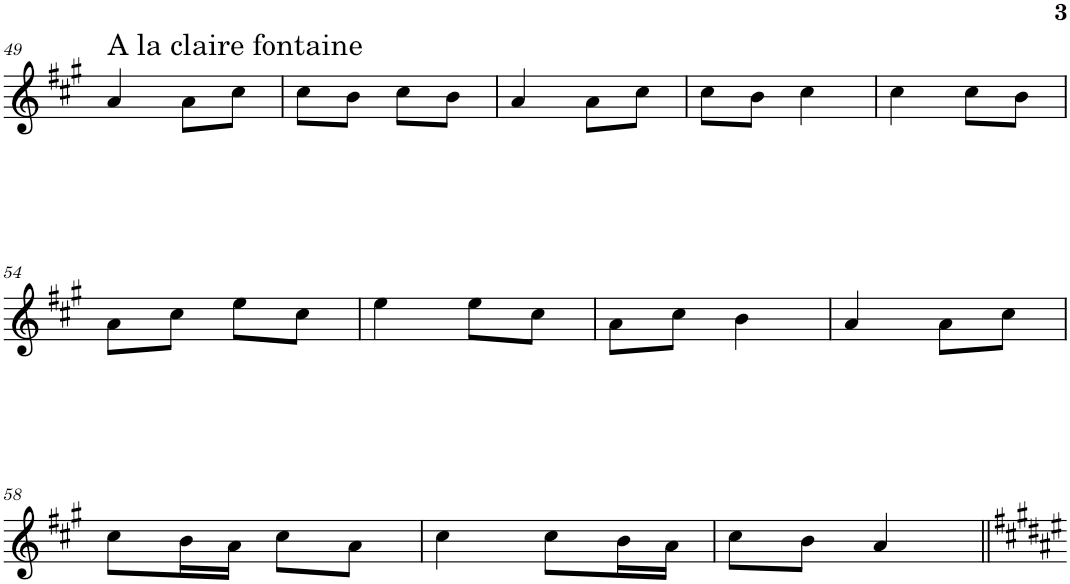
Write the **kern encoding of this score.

**kern
*part1
*staff1
*I"Clarinette
*I'Clar.
!!LO:PB:g=z
*clefG2
*Trd1c2
*k[f#c#g#]
*M2/4
=49
!LO:TX:a:t=A la claire fontaine
4a/
8a\L
8cc#\J
=50
8cc#\L
8b\J
8cc#\L
8b\J
=51
4a/
8a\L
8cc#\J
=52
8cc#\L
8b\J
4cc#\
=53
4cc#\
8cc#\L
8b\J
!!LO:LB:g=z
=54
8a\L
8cc#\J
8ee\L
8cc#\J
=55
4ee\
8ee\L
8cc#\J
=56
8a\L
8cc#\J
4b\
=57
4a/
8a\L
8cc#\J
!!LO:LB:g=z
=58
8cc#\L
16b\L
16a\JJ
8cc#\L
8a\J
=59
4cc#\
8cc#\L
16b\L
16a\JJ
=60
8cc#\L
8b\J
4a/
=||
*-
